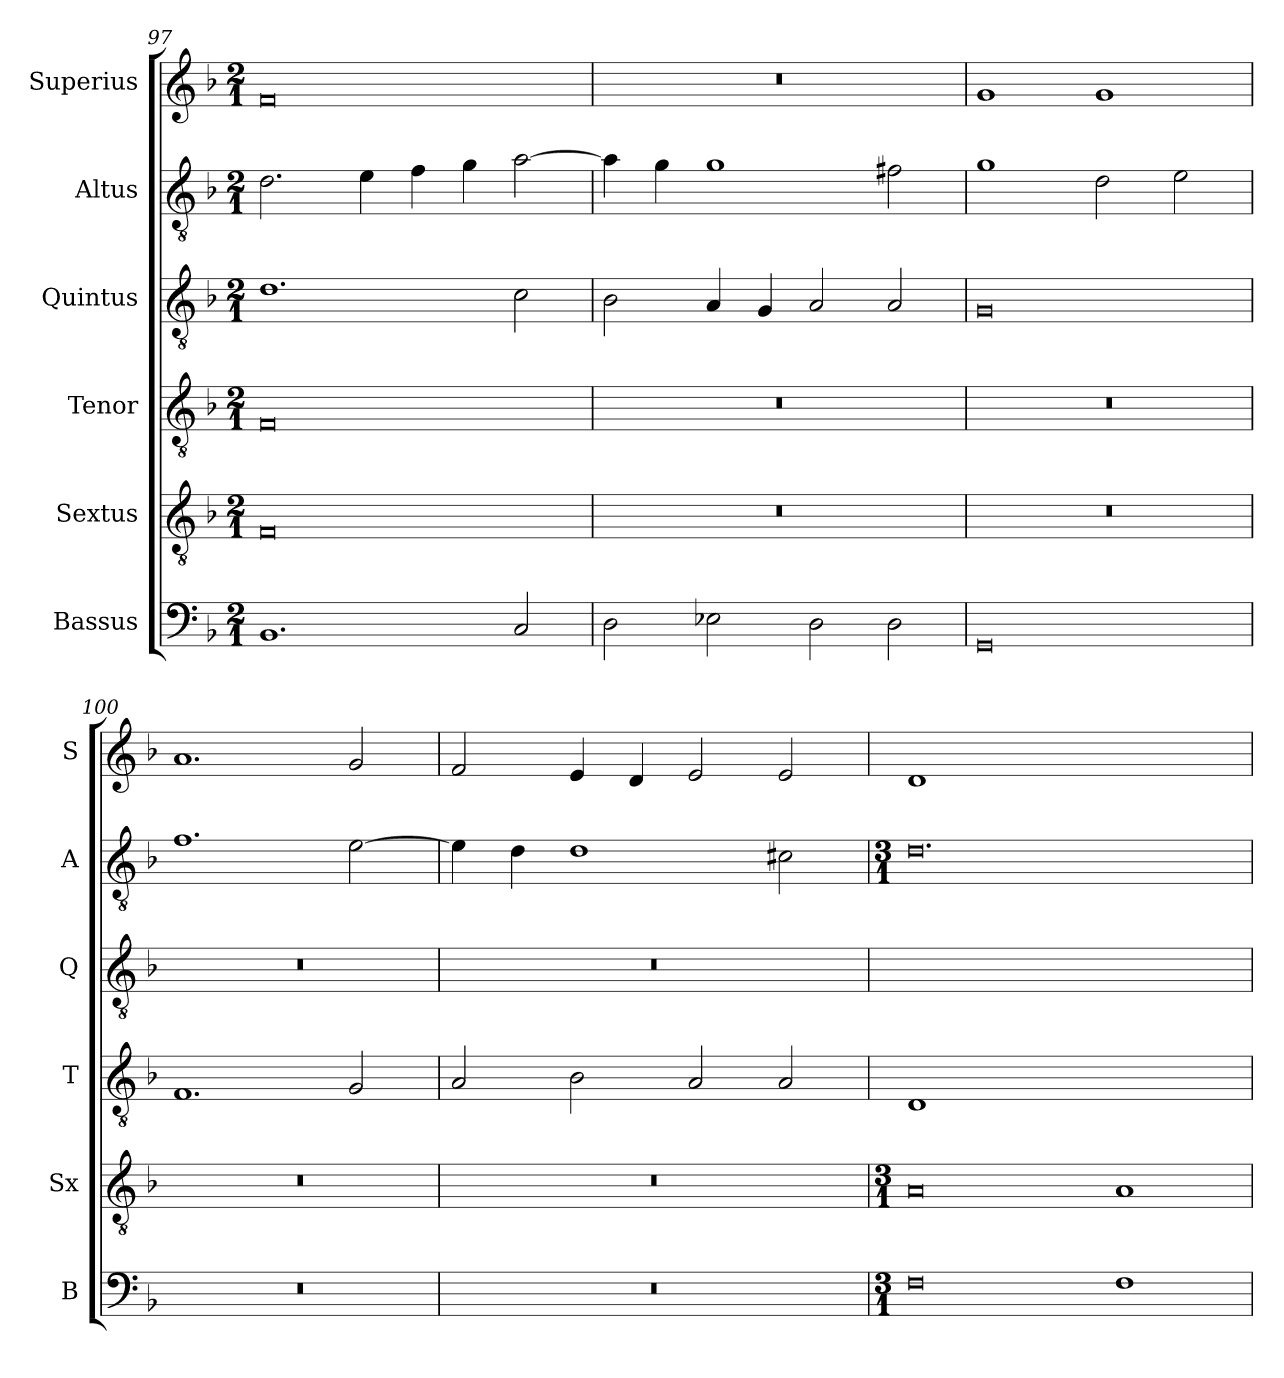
**kern	**kern	**kern	**kern	**kern	**kern
*part6	*part5	*part4	*part3	*part2	*part1
*staff6	*staff5	*staff4	*staff3	*staff2	*staff1
*I"Bassus	*I"Sextus	*I"Tenor	*I"Quintus	*I"Altus	*I"Superius
*I'B	*I'Sx	*I'T	*I'Q	*I'A	*I'S
*clefF4	*clefGv2	*clefGv2	*clefGv2	*clefGv2	*clefG2
*k[b-]	*k[b-]	*k[b-]	*k[b-]	*k[b-]	*k[b-]
*M2/1	*M2/1	*M2/1	*M2/1	*M2/1	*M2/1
=97	=97	=97	=97	=97	=97
1.BB-	0F	0F	1.d	2.d\	0f
.	.	.	.	4e\	.
.	.	.	.	4f\	.
.	.	.	.	4g\	.
2C/	.	.	2c\	[2a\	.
=98	=98	=98	=98	=98	=98
2D\	0r	0r	2B-\	4a\]	0r
.	.	.	.	4g\	.
2E-X\	.	.	4A/	1g	.
.	.	.	4G/	.	.
2D\	.	.	2A/	.	.
2D\	.	.	2A/	2f#X\	.
=99	=99	=99	=99	=99	=99
0GG	0r	0r	0G	1g	1g
.	.	.	.	2d\	1g
.	.	.	.	2e\	.
=100	=100	=100	=100	=100	=100
0r	0r	1.F	0r	1.f	1.a
.	.	2G/	.	[2e\	2g/
=101	=101	=101	=101	=101	=101
0r	0r	2A/	0r	4e\]	2f/
.	.	.	.	4d\	.
.	.	2B-\	.	1d	4e/
.	.	.	.	.	4d/
.	.	2A/	.	.	2e/
.	.	2A/	.	2c#X\	2e/
=102	=102	=102	=102	=102	=102
*M3/1	*M3/1	*	*	*M3/1	*
!	!	!LO:N:vis=1	!	!	!LO:N:vis=1
0F	0A	0.D	0.r	0.d	0.d
1F	1A	.	.	.	.
=	=	=	=	=	=
*-	*-	*-	*-	*-	*-
